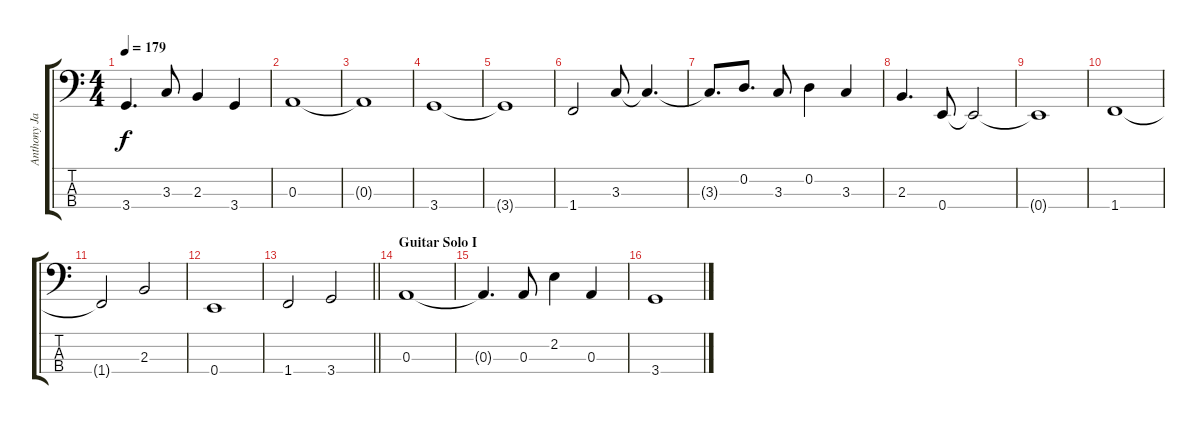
\track ("Anthony Jackson" "Anthony Ja") {instrument electricbassfinger}
\staff {score tabs}
\tuning (G2 D2 A1 E1) {hide}
\ts (4 4)
\tempo 179
\clef f4
\ks c
3.4{t}.4{d dy f} 3.3.8 2.3.4 3.4.4 |
0.3.1 |
0.3{t}.1 |
3.4.1 |
3.4{t}.1 |
1.4.2 3.3.8 3.3{t}.4{d} |
3.3{t}.8{d} 0.2.8{d} 3.3.8 0.2.4 3.3.4 |
2.3.4{d} 0.4.8 0.4{t}.2 |
0.4{t}.1 |
1.4.1 |
1.4{t}.2 2.3.2 |
0.4.1 |
\barLineRight lightlight
1.4.2 3.4.2 |
\section ("" "Guitar Solo I")
0.3.1 |
0.3{t}.4{d} 0.3.8 2.2.4 0.3.4 |
3.4.1
